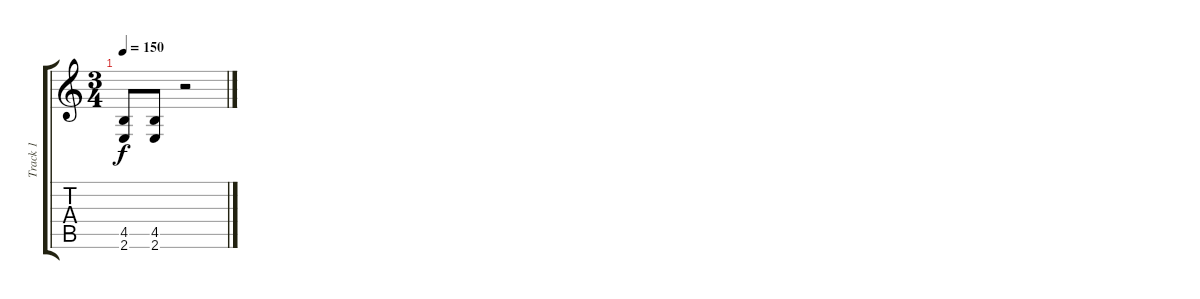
\track ("Track 1" "Track 1") {instrument electricguitarjazz}
\staff {score tabs}
\tuning (D4 A3 F3 C3 G2 D2) {hide}
\ts (3 4)
\tempo 150
\clef g2
\ks c
(4.5 2.6).8{dy f} (4.5 2.6).8 r.2
